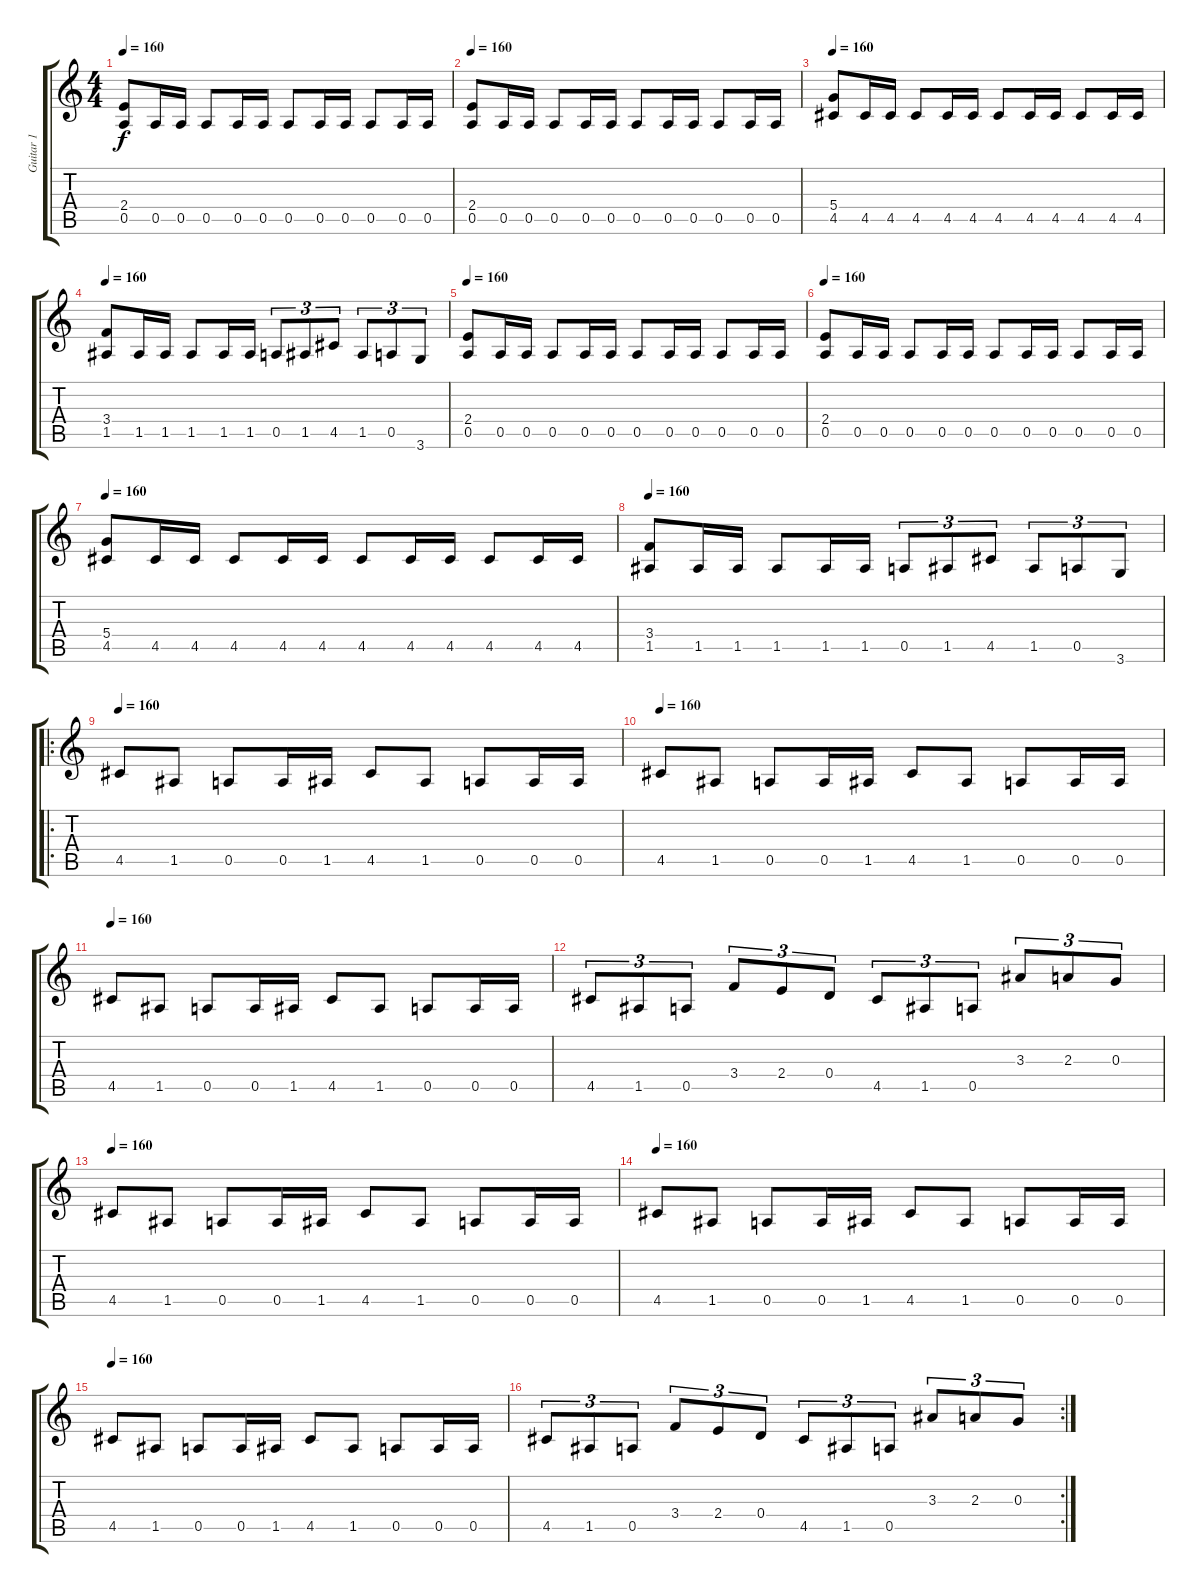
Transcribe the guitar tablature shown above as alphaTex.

\track ("Guitar 1" "Guitar 1") {instrument distortionguitar}
\staff {score tabs}
\tuning (E4 B3 G3 D3 A2 E2) {hide}
\ts (4 4)
\tempo 160
\clef g2
\ks c
(2.4 0.5).8{dy f} 0.5.16 0.5.16 0.5.8 0.5.16 0.5.16 0.5.8 0.5.16 0.5.16 0.5.8 0.5.16 0.5.16 |
\tempo 160
(2.4 0.5).8 0.5.16 0.5.16 0.5.8 0.5.16 0.5.16 0.5.8 0.5.16 0.5.16 0.5.8 0.5.16 0.5.16 |
\tempo 160
(5.4 4.5).8 4.5.16 4.5.16 4.5.8 4.5.16 4.5.16 4.5.8 4.5.16 4.5.16 4.5.8 4.5.16 4.5.16 |
\tempo 160
(3.4 1.5).8 1.5.16 1.5.16 1.5.8 1.5.16 1.5.16 0.5.8{tu (3 2)} 1.5.8{tu (3 2)} 4.5.8{tu (3 2)} 1.5.8{tu (3 2)} 0.5.8{tu (3 2)} 3.6.8{tu (3 2)} |
\tempo 160
(2.4 0.5).8 0.5.16 0.5.16 0.5.8 0.5.16 0.5.16 0.5.8 0.5.16 0.5.16 0.5.8 0.5.16 0.5.16 |
\tempo 160
(2.4 0.5).8 0.5.16 0.5.16 0.5.8 0.5.16 0.5.16 0.5.8 0.5.16 0.5.16 0.5.8 0.5.16 0.5.16 |
\tempo 160
(5.4 4.5).8 4.5.16 4.5.16 4.5.8 4.5.16 4.5.16 4.5.8 4.5.16 4.5.16 4.5.8 4.5.16 4.5.16 |
\tempo 160
(3.4 1.5).8 1.5.16 1.5.16 1.5.8 1.5.16 1.5.16 0.5.8{tu (3 2)} 1.5.8{tu (3 2)} 4.5.8{tu (3 2)} 1.5.8{tu (3 2)} 0.5.8{tu (3 2)} 3.6.8{tu (3 2)} |
\ro
\tempo 160
4.5.8 1.5.8 0.5.8 0.5.16 1.5.16 4.5.8 1.5.8 0.5.8 0.5.16 0.5.16 |
\tempo 160
4.5.8 1.5.8 0.5.8 0.5.16 1.5.16 4.5.8 1.5.8 0.5.8 0.5.16 0.5.16 |
\tempo 160
4.5.8 1.5.8 0.5.8 0.5.16 1.5.16 4.5.8 1.5.8 0.5.8 0.5.16 0.5.16 |
4.5.8{tu (3 2)} 1.5.8{tu (3 2)} 0.5.8{tu (3 2)} 3.4.8{tu (3 2)} 2.4.8{tu (3 2)} 0.4.8{tu (3 2)} 4.5.8{tu (3 2)} 1.5.8{tu (3 2)} 0.5.8{tu (3 2)} 3.3.8{tu (3 2)} 2.3.8{tu (3 2)} 0.3.8{tu (3 2)} |
\tempo 160
4.5.8 1.5.8 0.5.8 0.5.16 1.5.16 4.5.8 1.5.8 0.5.8 0.5.16 0.5.16 |
\tempo 160
4.5.8 1.5.8 0.5.8 0.5.16 1.5.16 4.5.8 1.5.8 0.5.8 0.5.16 0.5.16 |
\tempo 160
4.5.8 1.5.8 0.5.8 0.5.16 1.5.16 4.5.8 1.5.8 0.5.8 0.5.16 0.5.16 |
\rc 2
4.5.8{tu (3 2)} 1.5.8{tu (3 2)} 0.5.8{tu (3 2)} 3.4.8{tu (3 2)} 2.4.8{tu (3 2)} 0.4.8{tu (3 2)} 4.5.8{tu (3 2)} 1.5.8{tu (3 2)} 0.5.8{tu (3 2)} 3.3.8{tu (3 2)} 2.3.8{tu (3 2)} 0.3.8{tu (3 2)}
